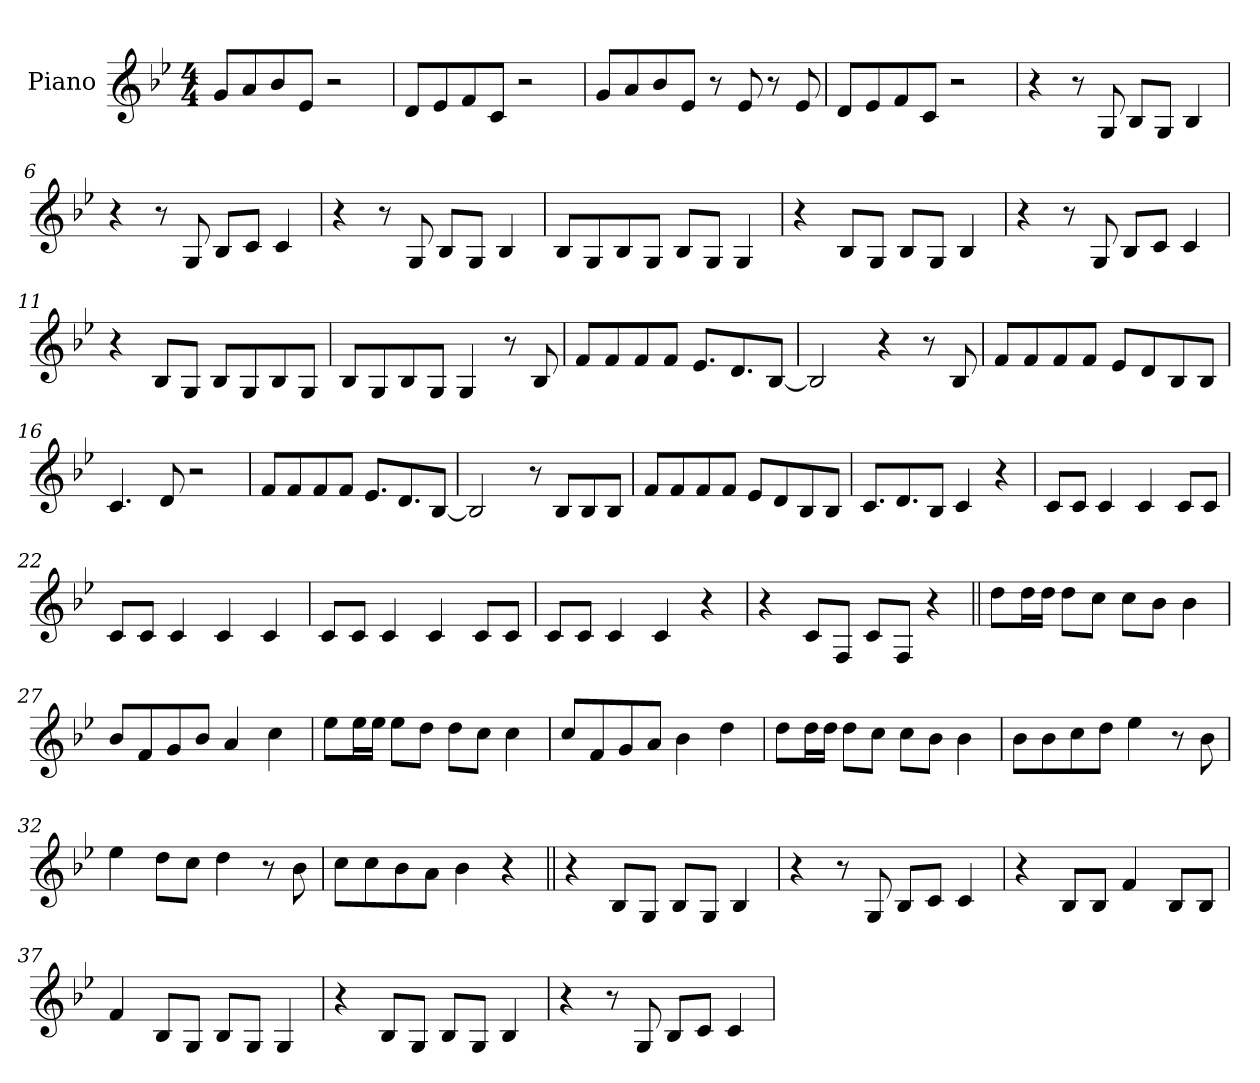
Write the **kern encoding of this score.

**kern
*part1
*staff1
*I"Piano
*I'Pno.
*clefG2
*k[b-e-]
*M4/4
=1
8gL
8a
8b-
8e-J
2r
=2
8dL
8e-
8f
8cJ
2r
=3
8gL
8a
8b-
8e-J
8r
8e-
8r
8e-
=4
8dL
8e-
8f
8cJ
2r
=5
4r
8r
8G
8B-L
8GJ
4B-
=6
4r
8r
8G
8B-L
8cJ
4c
=7
4r
8r
8G
8B-L
8GJ
4B-
=8
8B-L
8G
8B-
8GJ
8B-L
8GJ
4G
=9
4r
8B-L
8GJ
8B-L
8GJ
4B-
=10
4r
8r
8G
8B-L
8cJ
4c
=11
4r
8B-L
8GJ
8B-L
8G
8B-
8GJ
=12
8B-L
8G
8B-
8GJ
4G
8r
8B-
=13
8fL
8f
8f
8fJ
8.e-L
8.d
[8B-J
=14
2B-]
4r
8r
8B-
=15
8fL
8f
8f
8fJ
8e-L
8d
8B-
8B-J
=16
4.c
8d
2r
=17
8fL
8f
8f
8fJ
8.e-L
8.d
[8B-J
=18
2B-]
8r
8B-L
8B-
8B-J
=19
8fL
8f
8f
8fJ
8e-L
8d
8B-
8B-J
=20
8.cL
8.d
8B-J
4c
4r
=21
8cL
8cJ
4c
4c
8cL
8cJ
=22
8cL
8cJ
4c
4c
4c
=23
8cL
8cJ
4c
4c
8cL
8cJ
=24
8cL
8cJ
4c
4c
4r
=25
4r
8cL
8FJ
8cL
8FJ
4r
=26||
8ddL
16ddL
16ddJJ
8ddL
8ccJ
8ccL
8b-J
4b-
=27
8b-L
8f
8g
8b-J
4a
4cc
=28
8ee-L
16ee-L
16ee-JJ
8ee-L
8ddJ
8ddL
8ccJ
4cc
=29
8ccL
8f
8g
8aJ
4b-
4dd
=30
8ddL
16ddL
16ddJJ
8ddL
8ccJ
8ccL
8b-J
4b-
=31
8b-L
8b-
8cc
8ddJ
4ee-
8r
8b-
=32
4ee-
8ddL
8ccJ
4dd
8r
8b-
=33
8ccL
8cc
8b-
8aJ
4b-
4r
=34||
4r
8B-L
8GJ
8B-L
8GJ
4B-
=35
4r
8r
8G
8B-L
8cJ
4c
=36
4r
8B-L
8B-J
4f
8B-L
8B-J
=37
4f
8B-L
8GJ
8B-L
8GJ
4G
=38
4r
8B-L
8GJ
8B-L
8GJ
4B-
=39
4r
8r
8G
8B-L
8cJ
4c
=
*-
